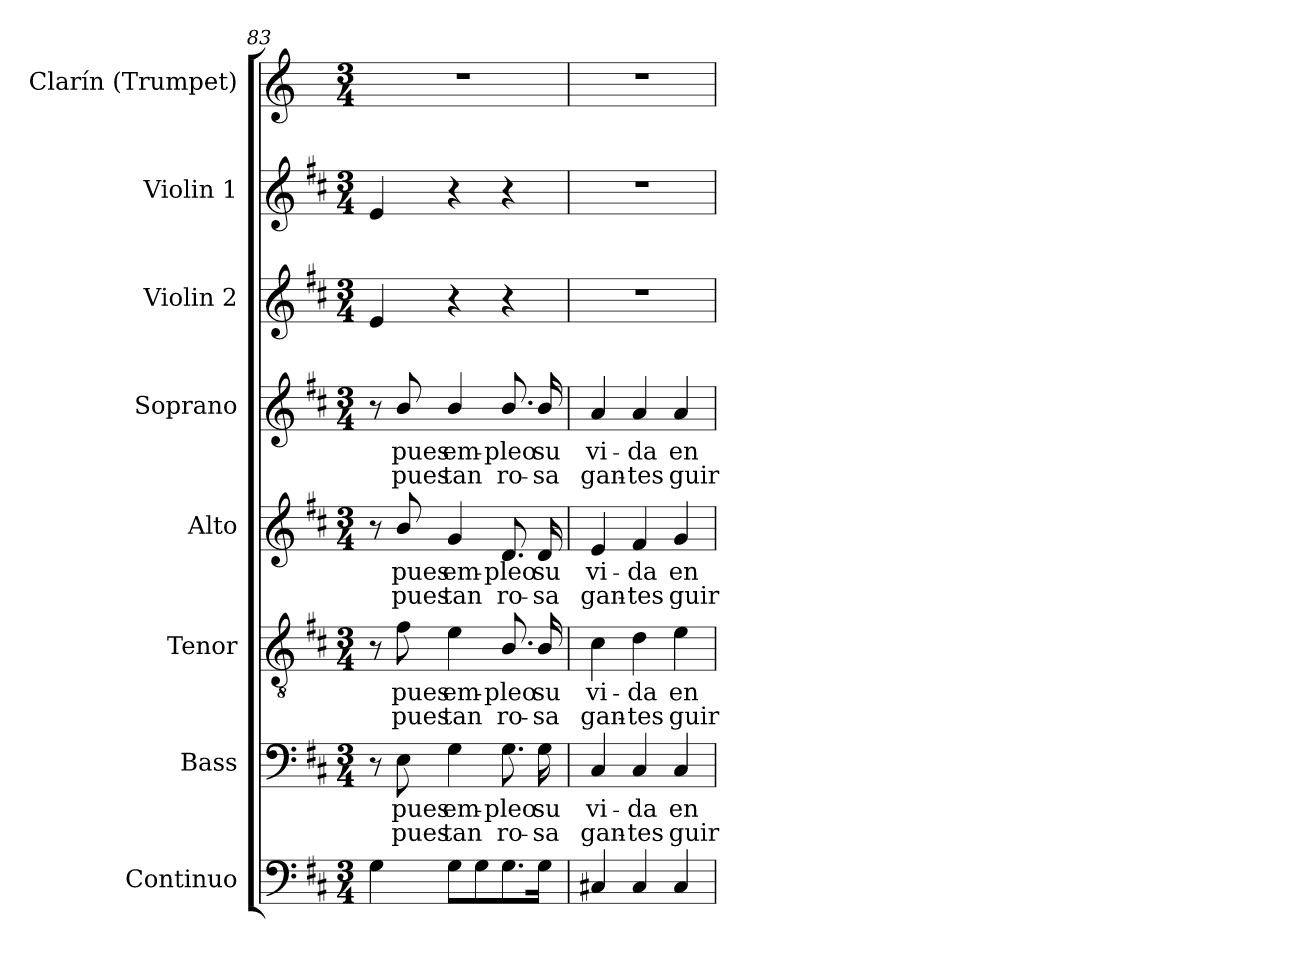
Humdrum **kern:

**kern	**kern	**text	**text	**kern	**text	**text	**kern	**text	**text	**kern	**text	**text	**kern	**kern	**kern
*part8	*part7	*part7	*part7	*part6	*part6	*part6	*part5	*part5	*part5	*part4	*part4	*part4	*part3	*part2	*part1
*staff8	*staff7	*staff7	*staff7	*staff6	*staff6	*staff6	*staff5	*staff5	*staff5	*staff4	*staff4	*staff4	*staff3	*staff2	*staff1
*I"Continuo	*I"Bass	*	*	*I"Tenor	*	*	*I"Alto	*	*	*I"Soprano	*	*	*I"Violin 2	*I"Violin 1	*I"Clarín (Trumpet)
*I'Cont.	*I'B.	*	*	*I'T.	*	*	*I'A.	*	*	*I'S.	*	*	*I'Vln. 2	*I'Vln. 1	*I'Tpt.
*clefF4	*clefF4	*	*	*clefGv2	*	*	*clefG2	*	*	*clefG2	*	*	*clefG2	*clefG2	*clefG2
*	*	*	*	*ITrd7c12	*	*	*	*	*	*	*	*	*	*	*ITrd-1c-2
*k[f#c#]	*k[f#c#]	*	*	*k[f#c#]	*	*	*k[f#c#]	*	*	*k[f#c#]	*	*	*k[f#c#]	*k[f#c#]	*k[f#c#]
*D:	*D:	*	*	*D:	*	*	*D:	*	*	*D:	*	*	*D:	*D:	*D:
*M3/4	*M3/4	*	*	*M3/4	*	*	*M3/4	*	*	*M3/4	*	*	*M3/4	*M3/4	*M3/4
=83	=83	=83	=83	=83	=83	=83	=83	=83	=83	=83	=83	=83	=83	=83	=83
!	!	!	!	!	!	!	!	!	!	!	!	!	!	!	!LO:N:vis=1
4Gi\	8r	.	.	8r	.	.	8r	.	.	8r	.	.	4ei/	4ei/	2.r
!	!	!LO:LY:b:color=#000000	!LO:LY:b:color=#000000	!	!	!	!	!	!	!	!	!	!	!	!
!	!	!	!	!	!LO:LY:b:color=#000000	!LO:LY:b:color=#000000	!	!	!	!	!	!	!	!	!
!	!	!	!	!	!	!	!	!LO:LY:b:color=#000000	!LO:LY:b:color=#000000	!	!	!	!	!	!
!	!	!	!	!	!	!	!	!	!	!	!LO:LY:b:color=#000000	!LO:LY:b:color=#000000	!	!	!
.	8Ei\	pues	pues	8F#i\	pues	pues	8bi/	pues	pues	8bi/	pues	pues	.	.	.
!	!	!LO:LY:b:color=#000000	!LO:LY:b:color=#000000	!	!	!	!	!	!	!	!	!	!	!	!
!	!	!	!	!	!LO:LY:b:color=#000000	!LO:LY:b:color=#000000	!	!	!	!	!	!	!	!	!
!	!	!	!	!	!	!	!	!LO:LY:b:color=#000000	!LO:LY:b:color=#000000	!	!	!	!	!	!
!	!	!	!	!	!	!	!	!	!	!	!LO:LY:b:color=#000000	!LO:LY:b:color=#000000	!	!	!
8Gi\L	4Gi\	em-	tan	4Ei\	em-	tan	4gi/	em-	tan	4bi/	em-	tan	4r	4r	.
8Gi\	.	.	.	.	.	.	.	.	.	.	.	.	.	.	.
!	!	!LO:LY:b:color=#000000	!LO:LY:b:color=#000000	!	!	!	!	!	!	!	!	!	!	!	!
!	!	!	!	!	!LO:LY:b:color=#000000	!LO:LY:b:color=#000000	!	!	!	!	!	!	!	!	!
!	!	!	!	!	!	!	!	!LO:LY:b:color=#000000	!LO:LY:b:color=#000000	!	!	!	!	!	!
!	!	!	!	!	!	!	!	!	!	!	!LO:LY:b:color=#000000	!LO:LY:b:color=#000000	!	!	!
8.Gi\	8.Gi\	-pleo	ro-	8.BBi/	-pleo	ro-	8.di/	-pleo	ro-	8.bi/	-pleo	ro-	4r	4r	.
!	!	!LO:LY:b:color=#000000	!LO:LY:b:color=#000000	!	!	!	!	!	!	!	!	!	!	!	!
!	!	!	!	!	!LO:LY:b:color=#000000	!LO:LY:b:color=#000000	!	!	!	!	!	!	!	!	!
!	!	!	!	!	!	!	!	!LO:LY:b:color=#000000	!LO:LY:b:color=#000000	!	!	!	!	!	!
!	!	!	!	!	!	!	!	!	!	!	!LO:LY:b:color=#000000	!LO:LY:b:color=#000000	!	!	!
16Gi\Jk	16Gi\	su	-sa	16BBi/	su	-sa	16di/	su	-sa	16bi/	su	-sa	.	.	.
!!LO:PB:g=z
=84	=84	=84	=84	=84	=84	=84	=84	=84	=84	=84	=84	=84	=84	=84	=84
!	!	!LO:LY:b:color=#000000	!LO:LY:b:color=#000000	!	!	!	!	!	!	!	!	!	!	!	!
!	!	!	!	!	!LO:LY:b:color=#000000	!LO:LY:b:color=#000000	!	!	!	!	!	!	!	!	!
!	!	!	!	!	!	!	!	!LO:LY:b:color=#000000	!LO:LY:b:color=#000000	!	!	!	!	!	!
!	!	!	!	!	!	!	!	!	!	!	!LO:LY:b:color=#000000	!LO:LY:b:color=#000000	!LO:N:vis=1	!LO:N:vis=1	!LO:N:vis=1
4C#Xi/	4C#i/	vi-	gan-	4C#i\	vi-	gan-	4ei/	vi-	gan-	4ai/	vi-	gan-	2.r	2.r	2.r
!	!	!LO:LY:b:color=#000000	!LO:LY:b:color=#000000	!	!	!	!	!	!	!	!	!	!	!	!
!	!	!	!	!	!LO:LY:b:color=#000000	!LO:LY:b:color=#000000	!	!	!	!	!	!	!	!	!
!	!	!	!	!	!	!	!	!LO:LY:b:color=#000000	!LO:LY:b:color=#000000	!	!	!	!	!	!
!	!	!	!	!	!	!	!	!	!	!	!LO:LY:b:color=#000000	!LO:LY:b:color=#000000	!	!	!
4C#i/	4C#i/	-da	-tes	4Di\	-da	-tes	4f#i/	-da	-tes	4ai/	-da	-tes	.	.	.
!	!	!LO:LY:b:color=#000000	!LO:LY:b:color=#000000	!	!	!	!	!	!	!	!	!	!	!	!
!	!	!	!	!	!LO:LY:b:color=#000000	!LO:LY:b:color=#000000	!	!	!	!	!	!	!	!	!
!	!	!	!	!	!	!	!	!LO:LY:b:color=#000000	!LO:LY:b:color=#000000	!	!	!	!	!	!
!	!	!	!	!	!	!	!	!	!	!	!LO:LY:b:color=#000000	!LO:LY:b:color=#000000	!	!	!
4C#i/	4C#i/	en	guir-	4Ei\	en	guir-	4gi/	en	guir-	4ai/	en	guir-	.	.	.
=	=	=	=	=	=	=	=	=	=	=	=	=	=	=	=
*-	*-	*-	*-	*-	*-	*-	*-	*-	*-	*-	*-	*-	*-	*-	*-
